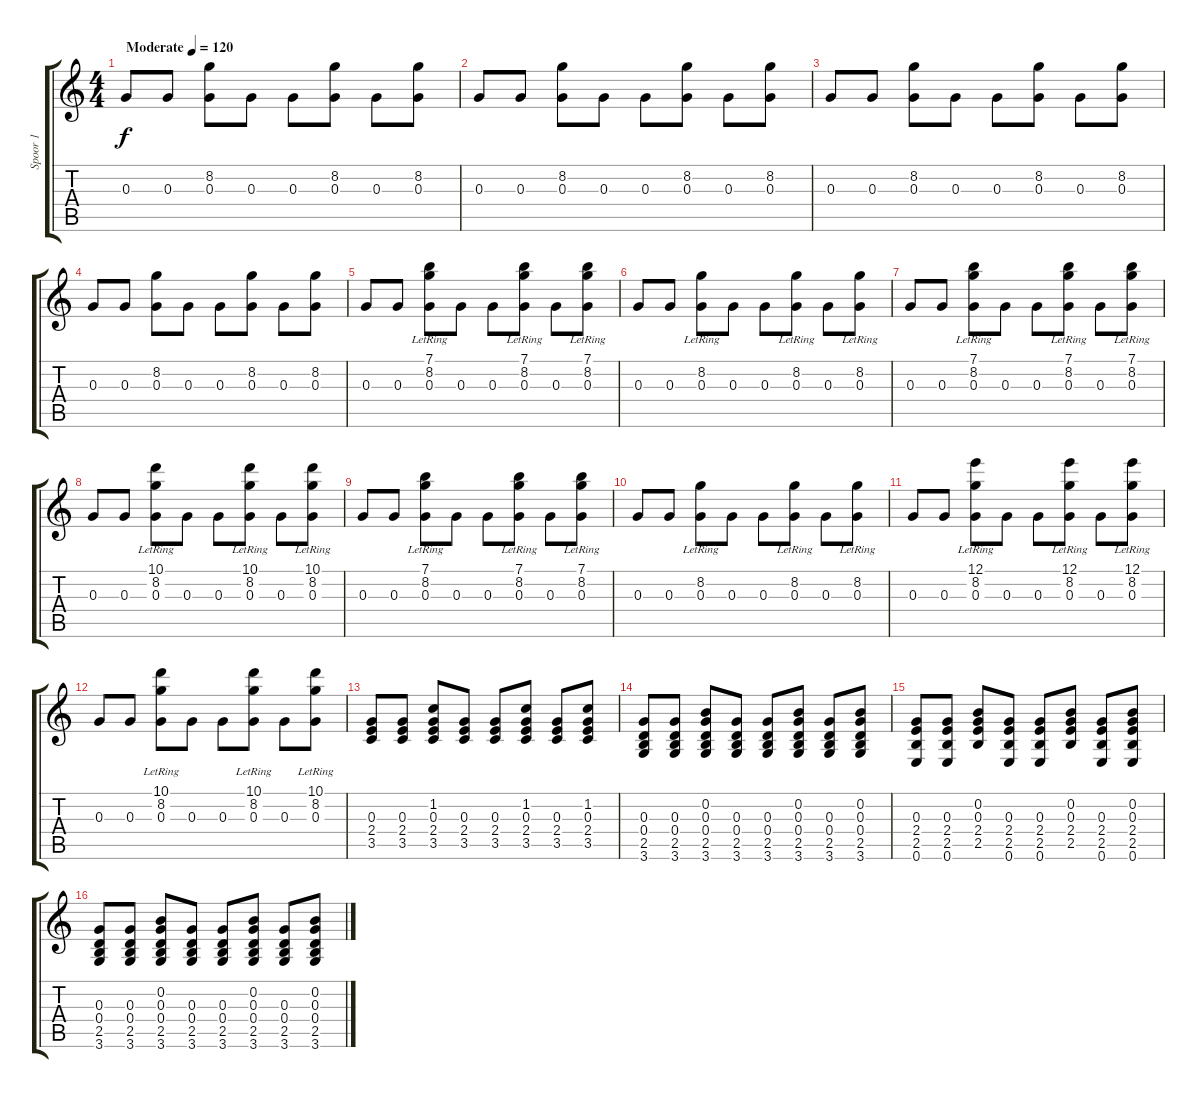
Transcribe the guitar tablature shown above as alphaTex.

\track ("Spoor 1" "Spoor 1") {instrument acousticguitarsteel}
\staff {score tabs}
\tuning (E4 B3 G3 D3 A2 E2) {hide}
\ts (4 4)
\tempo (120 "Moderate")
\clef g2
\ks c
0.3.8{dy f instrument acousticguitarsteel} 0.3.8 (8.2 0.3).8 0.3.8 0.3.8 (8.2 0.3).8 0.3.8 (8.2 0.3).8 |
0.3.8 0.3.8 (8.2 0.3).8 0.3.8 0.3.8 (8.2 0.3).8 0.3.8 (8.2 0.3).8 |
0.3.8 0.3.8 (8.2 0.3).8 0.3.8 0.3.8 (8.2 0.3).8 0.3.8 (8.2 0.3).8 |
0.3.8 0.3.8 (8.2 0.3).8 0.3.8 0.3.8 (8.2 0.3).8 0.3.8 (8.2 0.3).8 |
0.3.8 0.3.8 (7.1{lr} 8.2 0.3).8 0.3.8 0.3.8 (7.1{lr} 8.2 0.3).8 0.3.8 (7.1{lr} 8.2 0.3).8 |
0.3.8 0.3.8 (8.2{lr} 0.3).8 0.3.8 0.3.8 (8.2{lr} 0.3).8 0.3.8 (8.2{lr} 0.3).8 |
0.3.8 0.3.8 (7.1{lr} 8.2 0.3).8 0.3.8 0.3.8 (7.1{lr} 8.2 0.3).8 0.3.8 (7.1{lr} 8.2 0.3).8 |
0.3.8 0.3.8 (10.1{lr} 8.2 0.3).8 0.3.8 0.3.8 (10.1{lr} 8.2 0.3).8 0.3.8 (10.1{lr} 8.2 0.3).8 |
0.3.8 0.3.8 (7.1{lr} 8.2 0.3).8 0.3.8 0.3.8 (7.1{lr} 8.2 0.3).8 0.3.8 (7.1{lr} 8.2 0.3).8 |
0.3.8 0.3.8 (8.2{lr} 0.3).8 0.3.8 0.3.8 (8.2{lr} 0.3).8 0.3.8 (8.2{lr} 0.3).8 |
0.3.8 0.3.8 (12.1{lr} 8.2 0.3).8 0.3.8 0.3.8 (12.1{lr} 8.2 0.3).8 0.3.8 (12.1{lr} 8.2 0.3).8 |
0.3.8 0.3.8 (10.1{lr} 8.2 0.3).8 0.3.8 0.3.8 (10.1{lr} 8.2 0.3).8 0.3.8 (10.1{lr} 8.2 0.3).8 |
(0.3 2.4 3.5).8 (0.3 2.4 3.5).8 (1.2 0.3 2.4 3.5).8 (0.3 2.4 3.5).8 (0.3 2.4 3.5).8 (1.2 0.3 2.4 3.5).8 (0.3 2.4 3.5).8 (1.2 0.3 2.4 3.5).8 |
(0.3 0.4 2.5 3.6).8 (0.3 0.4 2.5 3.6).8 (0.2 0.3 0.4 2.5 3.6).8 (0.3 0.4 2.5 3.6).8 (0.3 0.4 2.5 3.6).8 (0.2 0.3 0.4 2.5 3.6).8 (0.3 0.4 2.5 3.6).8 (0.2 0.3 0.4 2.5 3.6).8 |
(0.3 2.4 2.5 0.6).8 (0.3 2.4 2.5 0.6).8 (0.2 0.3 2.4 2.5).8 (0.3 2.4 2.5 0.6).8 (0.3 2.4 2.5 0.6).8 (0.2 0.3 2.4 2.5).8 (0.3 2.4 2.5 0.6).8 (0.2 0.3 2.4 2.5 0.6).8 |
(0.3 0.4 2.5 3.6).8 (0.3 0.4 2.5 3.6).8 (0.2 0.3 0.4 2.5 3.6).8 (0.3 0.4 2.5 3.6).8 (0.3 0.4 2.5 3.6).8 (0.2 0.3 0.4 2.5 3.6).8 (0.3 0.4 2.5 3.6).8 (0.2 0.3 0.4 2.5 3.6).8
